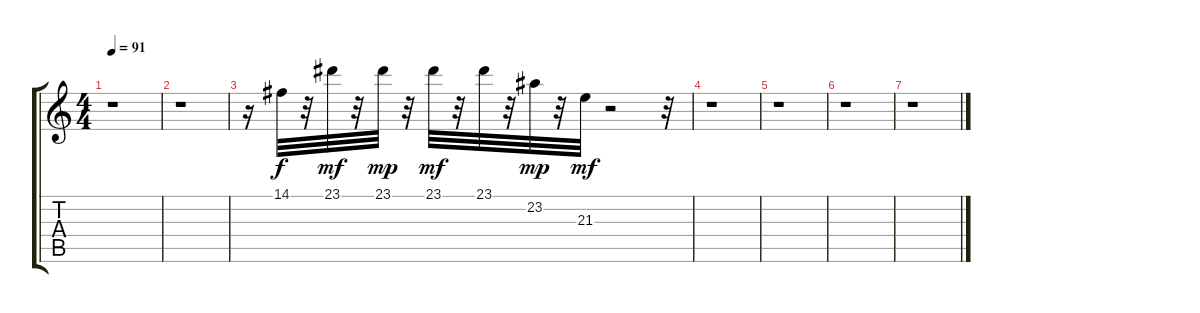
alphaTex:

\track "" {instrument woodblock}
\staff {score tabs}
\tuning (E4 B3 G3 D3 A2 E2) {hide}
\ts (4 4)
\tempo 91
\clef g2
\ks c
r.1{dy mf} |
r.1 |
r.16 14.1.32{dy f} r.32 23.1.32{dy mf} r.32 23.1.32{dy mp} r.32 23.1.32{dy mf} r.32 23.1.32 r.32 23.2.32{dy mp} r.32 21.3.32{dy mf} r.2 r.32 |
r.1 |
r.1 |
r.1 |
r.1
